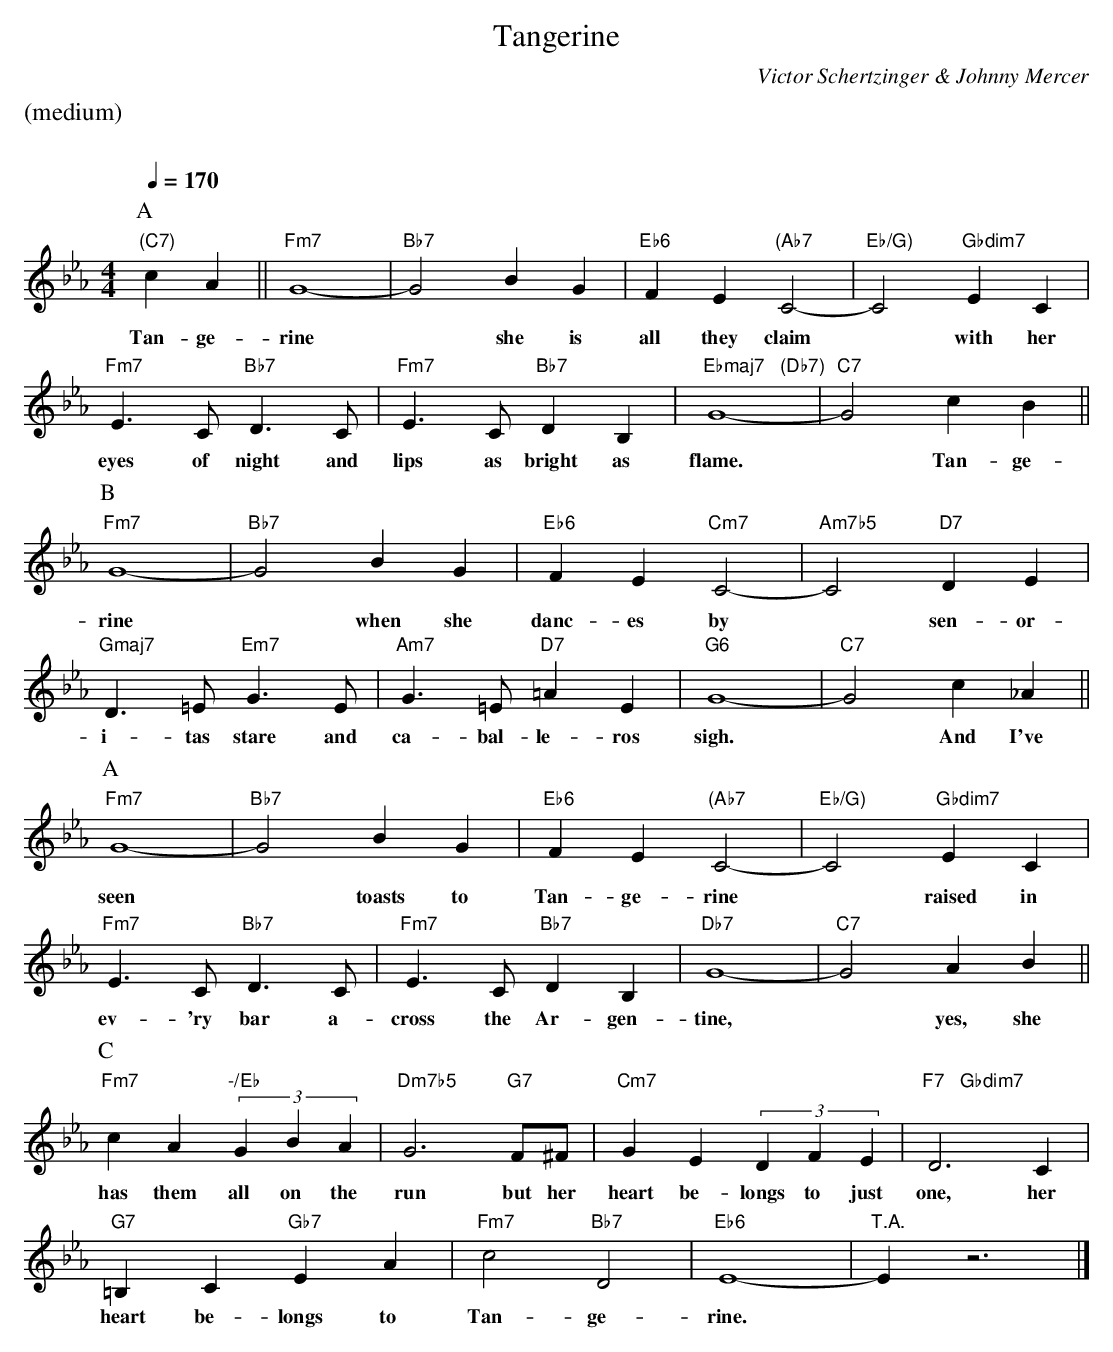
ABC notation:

X:1
T: Tangerine
M:4/4
L:1/4
C:Victor Schertzinger & Johnny Mercer
Q:1/4=170
K:Eb
%%text (medium)
%%vskip 20
P: A
"(C7)"cA || "Fm7"G4- | "Bb7"G2      BG    | "Eb6"FE  "(Ab7"C2- | "Eb/G)"C2 "Gbdim7"EC |
w:Tan-ge-rine * she is all they claim * with her
"Fm7"E>C "Bb7"D>C    | "Fm7"E>C  "Bb7"DB, | "Ebmaj7   (Db7)"G4- | "C7"G2     cB     ||
w:eyes of night and lips as bright as flame. * Tan-ge-
P: B
"Fm7"G4-             | "Bb7"G2     BG     | "Eb6"FE   "Cm7"C2- | "Am7b5"C2   "D7"DE   |
w:rine * when she danc-es by * sen-or-
"Gmaj7"D>=E "Em7"G>E  | "Am7"G>=E  "D7"=AE | "G6"G4-            | "C7"G2    c_A     ||
w:i-tas stare and ca-bal-le-ros sigh. * And I've
P: A
"Fm7"G4-             | "Bb7"G2    BG      | "Eb6"FE  "(Ab7"C2- | "Eb/G)"C2 "Gbdim7"EC |
w:seen * toasts to Tan-ge-rine * raised in
"Fm7"E>C "Bb7"D>C    | "Fm7"E>C  "Bb7"DB, | "Db7"G4-           | "C7"G2     AB     ||
w:ev-'ry bar a-cross the Ar-gen-tine, * yes, she
P: C
"Fm7"cA "-/Eb"(3GBA  | "Dm7b5"G3 "G7"F/2^F/2 | "Cm7"GE (3DFE      | "F7   Gbdim7"D3C     |
w:has them all on the run but her heart be-longs to just one, her
"G7"=B,C "Gb7"EA     | "Fm7"c2    "Bb7"D2 | "Eb6"E4-           | "T.A."Ez3         |]
w:heart be-longs to Tan-ge-rine.*
